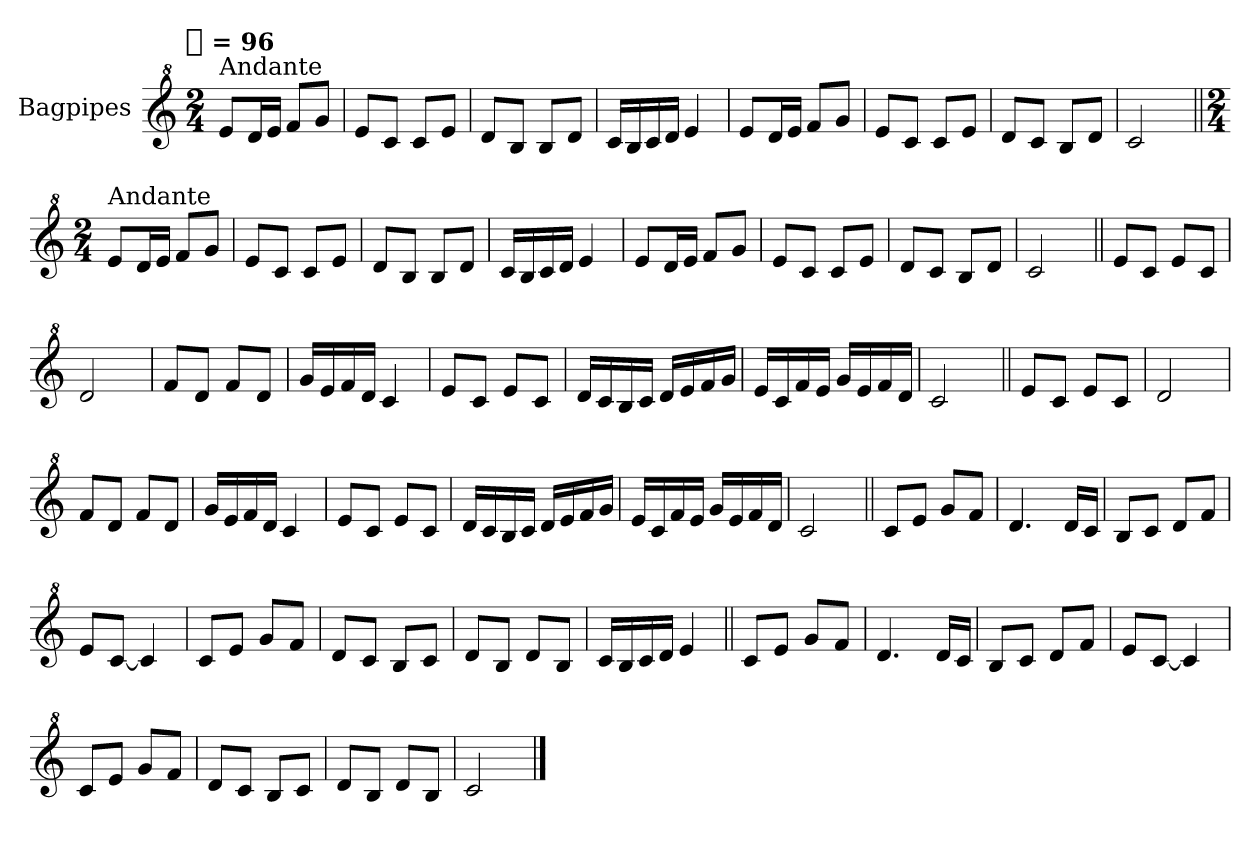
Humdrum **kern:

**kern
*part1
*staff1
*I"Bagpipes
*I'Bag
*clefG^2
*k[]
!!LO:TX:omd:t=[quarter] = 96
*M2/4
*MM96
=1
!LO:TX:a:t=Andante
8eeL
16ddL
16eeJJ
8ffL
8ggJ
=
8eeL
8ccJ
8ccL
8eeJ
=
8ddL
8bJ
8bL
8ddJ
=
16ccLL
16b
16cc
16ddJJ
4ee
=
8eeL
16ddL
16eeJJ
8ffL
8ggJ
=
8eeL
8ccJ
8ccL
8eeJ
=
8ddL
8ccJ
8bL
8ddJ
=
2cc
=||
*M2/4
*MM96
!LO:TX:a:t=Andante
8eeL
16ddL
16eeJJ
8ffL
8ggJ
=
8eeL
8ccJ
8ccL
8eeJ
=
8ddL
8bJ
8bL
8ddJ
=
16ccLL
16b
16cc
16ddJJ
4ee
=
8eeL
16ddL
16eeJJ
8ffL
8ggJ
=
8eeL
8ccJ
8ccL
8eeJ
=
8ddL
8ccJ
8bL
8ddJ
=
2cc
=||
8eeL
8ccJ
8eeL
8ccJ
=
2dd
=
8ffL
8ddJ
8ffL
8ddJ
=
16ggLL
16ee
16ff
16ddJJ
4cc
=
8eeL
8ccJ
8eeL
8ccJ
=
16ddLL
16cc
16b
16ccJJ
16ddLL
16ee
16ff
16ggJJ
=
16eeLL
16cc
16ff
16eeJJ
16ggLL
16ee
16ff
16ddJJ
=
2cc
=||
8eeL
8ccJ
8eeL
8ccJ
=
2dd
=
8ffL
8ddJ
8ffL
8ddJ
=
16ggLL
16ee
16ff
16ddJJ
4cc
=
8eeL
8ccJ
8eeL
8ccJ
=
16ddLL
16cc
16b
16ccJJ
16ddLL
16ee
16ff
16ggJJ
=
16eeLL
16cc
16ff
16eeJJ
16ggLL
16ee
16ff
16ddJJ
=
2cc
=||
8ccL
8eeJ
8ggL
8ffJ
=
4.dd
16ddLL
16ccJJ
=
8bL
8ccJ
8ddL
8ffJ
=
8eeL
[8ccJ
4cc]
=
8ccL
8eeJ
8ggL
8ffJ
=
8ddL
8ccJ
8bL
8ccJ
=
8ddL
8bJ
8ddL
8bJ
=
16ccLL
16b
16cc
16ddJJ
4ee
=||
8ccL
8eeJ
8ggL
8ffJ
=
4.dd
16ddLL
16ccJJ
=
8bL
8ccJ
8ddL
8ffJ
=
8eeL
[8ccJ
4cc]
=
8ccL
8eeJ
8ggL
8ffJ
=
8ddL
8ccJ
8bL
8ccJ
=
8ddL
8bJ
8ddL
8bJ
=
2cc
==
*-
